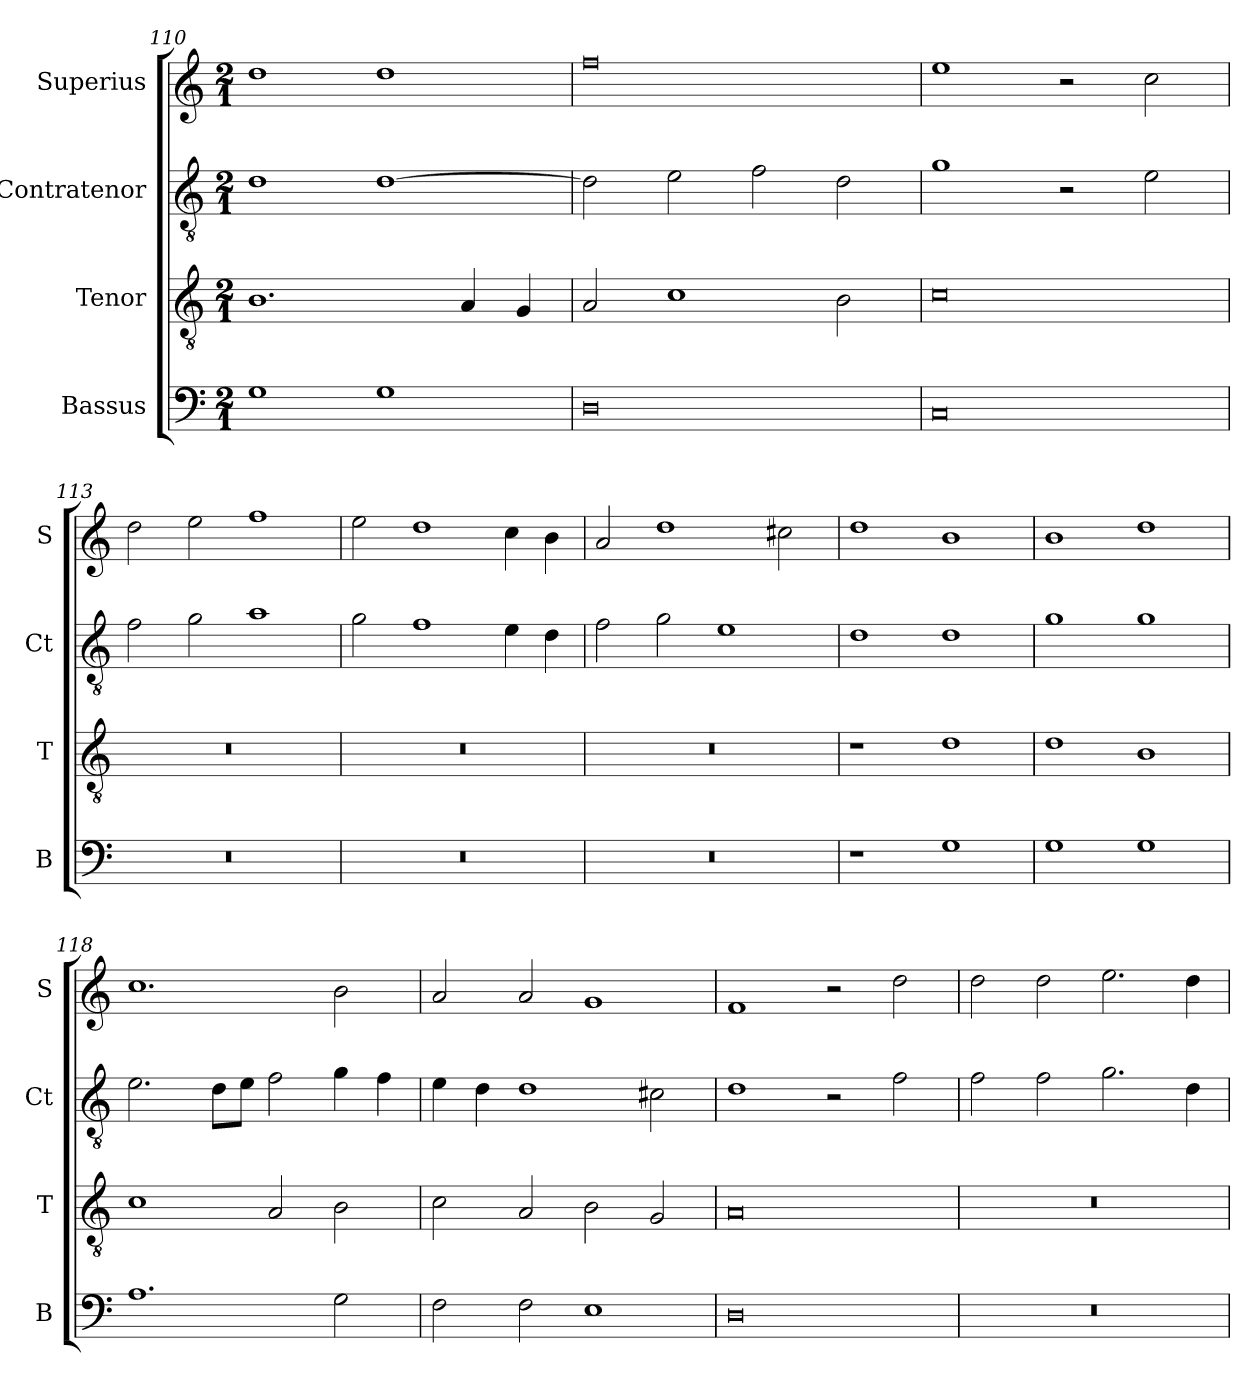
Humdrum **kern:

**kern	**kern	**kern	**kern
*part4	*part3	*part2	*part1
*staff4	*staff3	*staff2	*staff1
*I"Bassus	*I"Tenor	*I"Contratenor	*I"Superius
*I'B	*I'T	*I'Ct	*I'S
*clefF4	*clefGv2	*clefGv2	*clefG2
*k[]	*k[]	*k[]	*k[]
*M2/1	*M2/1	*M2/1	*M2/1
=110	=110	=110	=110
1G	1.B	1d	1dd
1G	.	[1d	1dd
.	4A	.	.
.	4G	.	.
=111	=111	=111	=111
0D	2A	2d]	0ff
.	1c	2e	.
.	.	2f	.
.	2B	2d	.
=112	=112	=112	=112
0C	0c	1g	1ee
.	.	2r	2r
.	.	2e	2cc
=113	=113	=113	=113
0r	0r	2f	2dd
.	.	2g	2ee
.	.	1a	1ff
=114	=114	=114	=114
0r	0r	2g	2ee
.	.	1f	1dd
.	.	4e	4cc
.	.	4d	4b
=115	=115	=115	=115
0r	0r	2f	2a
.	.	2g	1dd
.	.	1e	.
.	.	.	2cc#X
=116	=116	=116	=116
1r	1r	1d	1dd
1G	1d	1d	1b
=117	=117	=117	=117
1G	1d	1g	1b
1G	1B	1g	1dd
=118	=118	=118	=118
1.A	1c	2.e	1.cc
.	.	8dL	.
.	.	8eJ	.
.	2A	2f	.
2G	2B	4g	2b
.	.	4f	.
=119	=119	=119	=119
2F	2c	4e	2a
.	.	4d	.
2F	2A	1d	2a
1E	2B	.	1g
.	2G	2c#X	.
=120	=120	=120	=120
0D	0A	1d	1f
.	.	2r	2r
.	.	2f	2dd
=121	=121	=121	=121
0r	0r	2f	2dd
.	.	2f	2dd
.	.	2.g	2.ee
.	.	4d	4dd
=	=	=	=
*-	*-	*-	*-
